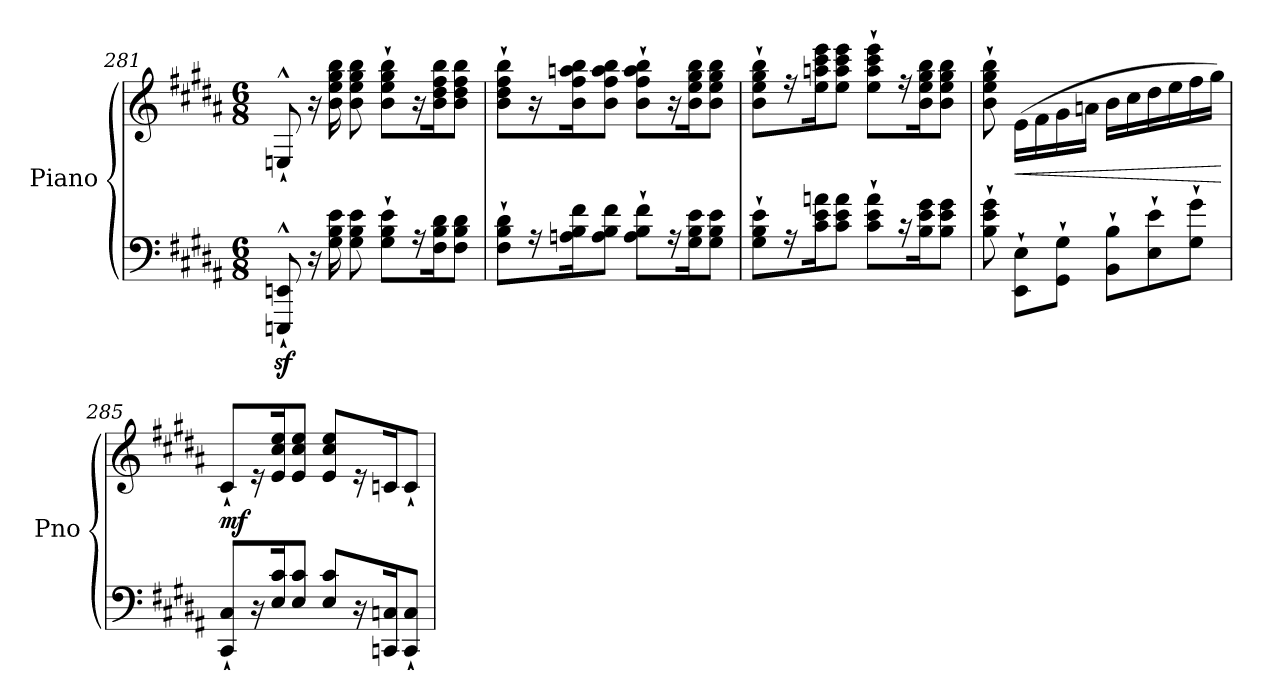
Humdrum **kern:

**kern	**kern	**dynam
*part1	*part1	*part1
*staff2	*staff1	*staff1/2
*I"Piano	*	*
*I'Pno	*	*
!!LO:LB:g=z
*clefF4	*clefG2	*
*k[f#c#g#d#a#]	*k[f#c#g#d#a#]	*
*M6/8	*M6/8	*
=281	=281	=281
8EEEn/z>`^^ 8EEn/z>`^^	8En`^^/	.
16r	16r	.
16G#\ 16B\ 16e\	16b\ 16ee\ 16gg#\ 16bb\	.
8G#\ 8B\ 8e\	8b\ 8ee\ 8gg#\ 8bb\	.
8G#\` 8B\` 8e\`L	8b\` 8ee\` 8gg#\` 8bb\`L	.
16r	16r	.
16F#\ 16B\ 16d#\K	16b\ 16dd#\ 16ff#\ 16bb\K	.
8F#\ 8B\ 8d#\J	8b\ 8dd#\ 8ff#\ 8bb\J	.
=282	=282	=282
8F#\` 8B\` 8d#\`L	8b\` 8dd#\` 8ff#\` 8bb\`L	.
16r	16r	.
16An\ 16B\ 16f#\K	16b\ 16ff#\ 16aan\ 16bb\K	.
8A\ 8B\ 8f#\J	8b\ 8ff#\ 8aa\ 8bb\J	.
8A\` 8B\` 8f#\`L	8b\` 8ff#\` 8aa\` 8bb\`L	.
16r	16r	.
16G#\ 16B\ 16e\K	16b\ 16ee\ 16gg#\ 16bb\K	.
8G#\ 8B\ 8e\J	8b\ 8ee\ 8gg#\ 8bb\J	.
=283	=283	=283
8G#\` 8B\` 8e\`L	8b\` 8ee\` 8gg#\` 8bb\`L	.
16r	16r	.
16c#\ 16e\ 16an\K	16ee\ 16aan\ 16ccc#\ 16eee\K	.
8c#\ 8e\ 8a\J	8ee\ 8aa\ 8ccc#\ 8eee\J	.
8c#\` 8e\` 8a\`L	8ee\` 8aa\` 8ccc#\` 8eee\`L	.
16r	16r	.
16B\ 16e\ 16g#\K	16b\ 16ee\ 16gg#\ 16bb\K	.
8B\ 8e\ 8g#\J	8b\ 8ee\ 8gg#\ 8bb\J	.
=284	=284	=284
8B\` 8e\` 8g#\`	8b\` 8ee\` 8gg#\` 8bb\`	.
!	!	!LO:HP:b
8EE\` 8E\`L	(16e\LL	<
.	16f#\	.
8GG#\` 8G#\`J	16g#\	.
.	16an\JJ	.
8BB\` 8B\`L	16b\LL	.
.	16cc#\	.
8E\` 8e\`	16dd#\	.
.	16ee\	.
8G#\` 8g#\`J	16ff#\	.
.	16gg#\JJ)	.
.	.	[
!!LO:PB:g=z
=285	=285	=285
!	!	!LO:DY:b
8CC#/` 8C#/`L	8c#`/L	mf
16r	16r	.
16E/ 16c#/K	16e/ 16cc#/ 16ee/K	.
8E/ 8c#/J	8e/ 8cc#/ 8ee/J	.
8E/ 8c#/L	8e/ 8cc#/ 8ee/L	.
16r	16r	.
16CCn/ 16Cn/K	16cn/K	.
8CC/` 8C/`J	8c`/J	.
=	=	=
*-	*-	*-
